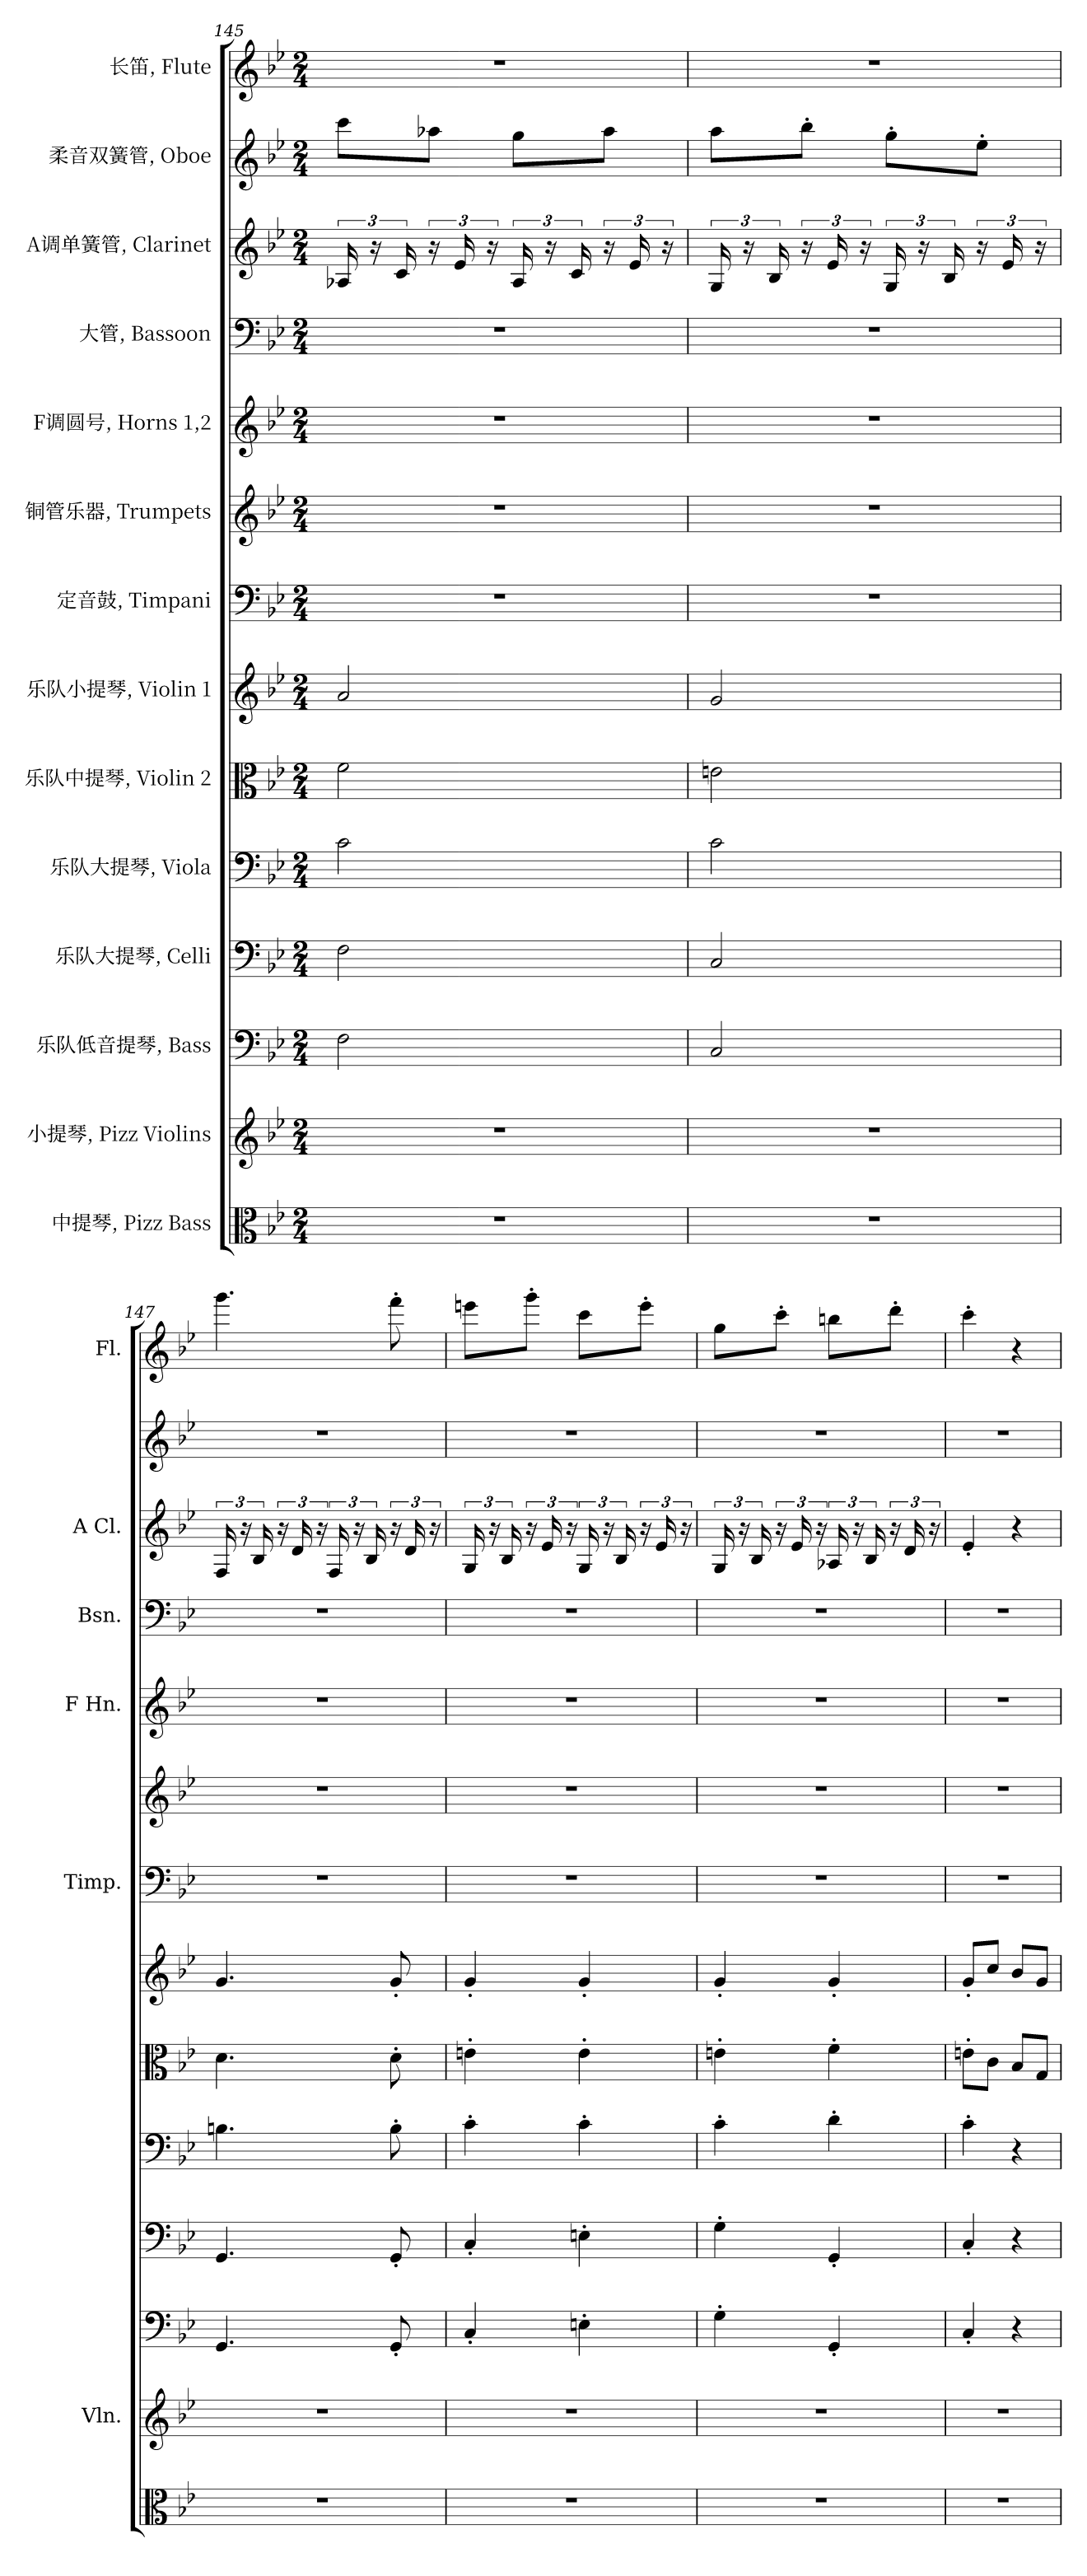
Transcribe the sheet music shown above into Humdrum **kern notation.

**kern	**kern	**kern	**kern	**kern	**kern	**kern	**kern	**kern	**kern	**kern	**kern	**kern	**kern
*part14	*part13	*part12	*part11	*part10	*part9	*part8	*part7	*part6	*part5	*part4	*part3	*part2	*part1
*staff14	*staff13	*staff12	*staff11	*staff10	*staff9	*staff8	*staff7	*staff6	*staff5	*staff4	*staff3	*staff2	*staff1
*I"中提琴, Pizz Bass	*I"小提琴, Pizz Violins	*I"乐队低音提琴, Bass	*I"乐队大提琴, Celli	*I"乐队大提琴, Viola	*I"乐队中提琴, Violin 2	*I"乐队小提琴, Violin 1	*I"定音鼓, Timpani	*I"铜管乐器, Trumpets	*I"F调圆号, Horns 1,2	*I"大管, Bassoon	*I"A调单簧管, Clarinet	*I"柔音双簧管, Oboe	*I"长笛, Flute
*	*I'Vln.	*	*	*	*	*	*I'Timp.	*	*I'F Hn.	*I'Bsn.	*I'A Cl.	*	*I'Fl.
*clefC3	*clefG2	*clefF4	*clefF4	*clefF4	*clefC3	*clefG2	*clefF4	*clefG2	*clefG2	*clefF4	*clefG2	*clefG2	*clefG2
*	*	*ITrd7c12	*	*	*	*	*	*	*ITrd4c7	*	*ITrd2c3	*ITrd2c3	*
*k[b-e-]	*k[b-e-]	*k[b-e-]	*k[b-e-]	*k[b-e-]	*k[b-e-]	*k[b-e-]	*k[b-e-]	*k[b-e-]	*k[b-e-a-]	*k[b-e-]	*k[f#]	*k[f#]	*k[b-e-]
*M2/4	*M2/4	*M2/4	*M2/4	*M2/4	*M2/4	*M2/4	*M2/4	*M2/4	*M2/4	*M2/4	*M2/4	*M2/4	*M2/4
=145	=145	=145	=145	=145	=145	=145	=145	=145	=145	=145	=145	=145	=145
2r	2r	2FF\	2F\	2c\	2f\	2a/	2r	2r	2r	2r	24Fn/	8aa\L	2r
.	.	.	.	.	.	.	.	.	.	.	24r	.	.
.	.	.	.	.	.	.	.	.	.	.	24A/	.	.
.	.	.	.	.	.	.	.	.	.	.	24r	8ffn\J	.
.	.	.	.	.	.	.	.	.	.	.	24c/	.	.
.	.	.	.	.	.	.	.	.	.	.	24r	.	.
.	.	.	.	.	.	.	.	.	.	.	24F/	8ee\L	.
.	.	.	.	.	.	.	.	.	.	.	24r	.	.
.	.	.	.	.	.	.	.	.	.	.	24A/	.	.
.	.	.	.	.	.	.	.	.	.	.	24r	8ff\J	.
.	.	.	.	.	.	.	.	.	.	.	24c/	.	.
.	.	.	.	.	.	.	.	.	.	.	24r	.	.
!!LO:PB:g=z
=146	=146	=146	=146	=146	=146	=146	=146	=146	=146	=146	=146	=146	=146
2r	2r	2CC/	2C/	2c\	2en\	2g/	2r	2r	2r	2r	24E/	8ff#\L	2r
.	.	.	.	.	.	.	.	.	.	.	24r	.	.
.	.	.	.	.	.	.	.	.	.	.	24G/	.	.
.	.	.	.	.	.	.	.	.	.	.	24r	8gg'\J	.
.	.	.	.	.	.	.	.	.	.	.	24c/	.	.
.	.	.	.	.	.	.	.	.	.	.	24r	.	.
.	.	.	.	.	.	.	.	.	.	.	24E/	8ee'\L	.
.	.	.	.	.	.	.	.	.	.	.	24r	.	.
.	.	.	.	.	.	.	.	.	.	.	24G/	.	.
.	.	.	.	.	.	.	.	.	.	.	24r	8cc'\J	.
.	.	.	.	.	.	.	.	.	.	.	24c/	.	.
.	.	.	.	.	.	.	.	.	.	.	24r	.	.
=147	=147	=147	=147	=147	=147	=147	=147	=147	=147	=147	=147	=147	=147
2r	2r	4.GGG/	4.GG/	4.Bn\	4.d\	4.g/	2r	2r	2r	2r	24D/	2r	4.ggg\
.	.	.	.	.	.	.	.	.	.	.	24r	.	.
.	.	.	.	.	.	.	.	.	.	.	24G/	.	.
.	.	.	.	.	.	.	.	.	.	.	24r	.	.
.	.	.	.	.	.	.	.	.	.	.	24B/	.	.
.	.	.	.	.	.	.	.	.	.	.	24r	.	.
.	.	.	.	.	.	.	.	.	.	.	24D/	.	.
.	.	.	.	.	.	.	.	.	.	.	24r	.	.
.	.	.	.	.	.	.	.	.	.	.	24G/	.	.
.	.	8GGG'/	8GG'/	8B'\	8d'\	8g'/	.	.	.	.	24r	.	8fff'\
.	.	.	.	.	.	.	.	.	.	.	24B/	.	.
.	.	.	.	.	.	.	.	.	.	.	24r	.	.
!!LO:PB:g=z
=148	=148	=148	=148	=148	=148	=148	=148	=148	=148	=148	=148	=148	=148
2r	2r	4CC'/	4C'/	4c'\	4en'\	4g'/	2r	2r	2r	2r	24E/	2r	8eeen\L
.	.	.	.	.	.	.	.	.	.	.	24r	.	.
.	.	.	.	.	.	.	.	.	.	.	24G/	.	.
.	.	.	.	.	.	.	.	.	.	.	24r	.	8ggg'\J
.	.	.	.	.	.	.	.	.	.	.	24c/	.	.
.	.	.	.	.	.	.	.	.	.	.	24r	.	.
.	.	4EEn'\	4En'\	4c'\	4e'\	4g'/	.	.	.	.	24E/	.	8ccc\L
.	.	.	.	.	.	.	.	.	.	.	24r	.	.
.	.	.	.	.	.	.	.	.	.	.	24G/	.	.
.	.	.	.	.	.	.	.	.	.	.	24r	.	8eee'\J
.	.	.	.	.	.	.	.	.	.	.	24c/	.	.
.	.	.	.	.	.	.	.	.	.	.	24r	.	.
=149	=149	=149	=149	=149	=149	=149	=149	=149	=149	=149	=149	=149	=149
2r	2r	4GG'\	4G'\	4c'\	4en'\	4g'/	2r	2r	2r	2r	24E/	2r	8gg\L
.	.	.	.	.	.	.	.	.	.	.	24r	.	.
.	.	.	.	.	.	.	.	.	.	.	24G/	.	.
.	.	.	.	.	.	.	.	.	.	.	24r	.	8ccc'\J
.	.	.	.	.	.	.	.	.	.	.	24c/	.	.
.	.	.	.	.	.	.	.	.	.	.	24r	.	.
.	.	4GGG'/	4GG'/	4d'\	4f'\	4g'/	.	.	.	.	24Fn/	.	8bbn\L
.	.	.	.	.	.	.	.	.	.	.	24r	.	.
.	.	.	.	.	.	.	.	.	.	.	24G/	.	.
.	.	.	.	.	.	.	.	.	.	.	24r	.	8ddd'\J
.	.	.	.	.	.	.	.	.	.	.	24B/	.	.
.	.	.	.	.	.	.	.	.	.	.	24r	.	.
=150	=150	=150	=150	=150	=150	=150	=150	=150	=150	=150	=150	=150	=150
2r	2r	4CC'/	4C'/	4c'\	8en'\L	8g'/L	2r	2r	2r	2r	4c'/	2r	4ccc'\
.	.	.	.	.	8c\J	8cc/J	.	.	.	.	.	.	.
.	.	4r	4r	4r	8B-/L	8b-/L	.	.	.	.	4r	.	4r
.	.	.	.	.	8G/J	8g/J	.	.	.	.	.	.	.
=	=	=	=	=	=	=	=	=	=	=	=	=	=
*-	*-	*-	*-	*-	*-	*-	*-	*-	*-	*-	*-	*-	*-
